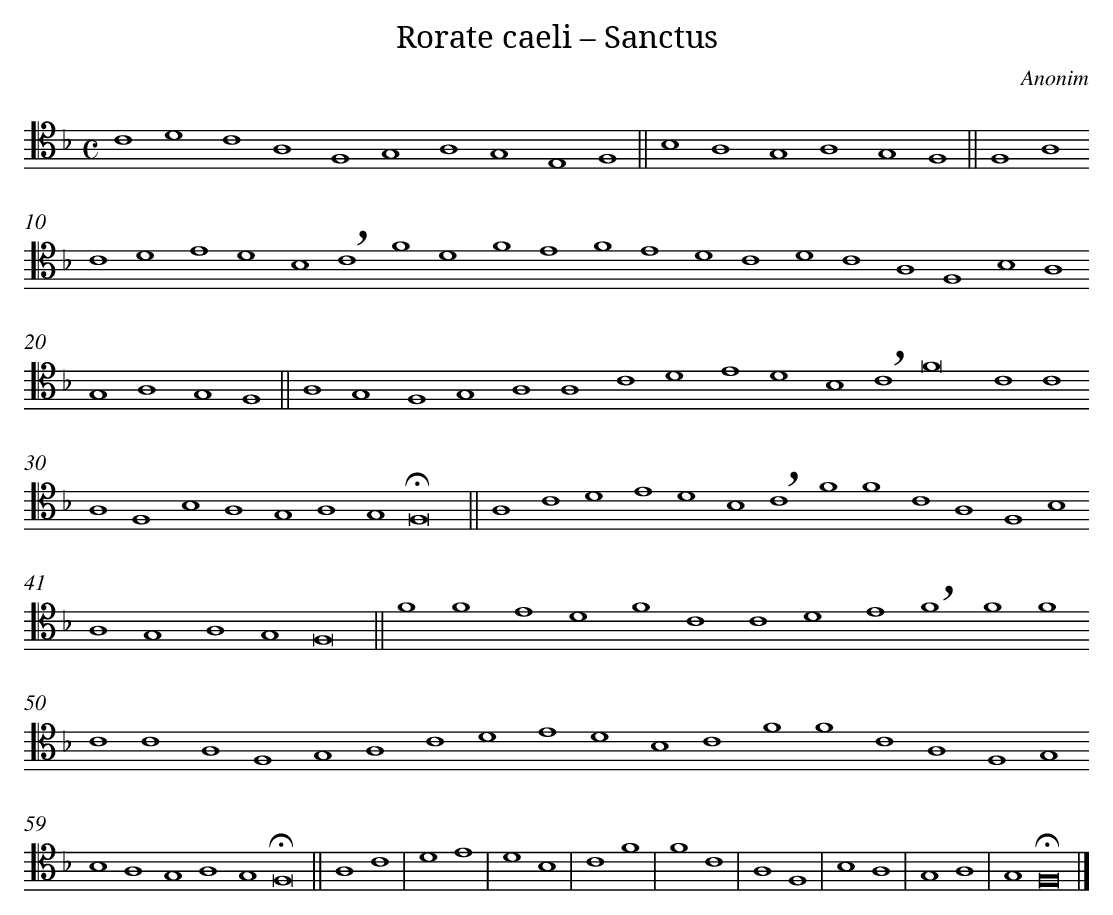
X:1
T: Rorate caeli – Sanctus
C: Anonim
L: 1/4
M: C
K: F clef=tenor
C4D4 [|]
C4A,4 [|]
F,4G,4 [|]
A,4G,4 [|]
E,4F,4 ||
B,4A,4 [|]
G,4A,4 [|]
G,4F,4 ||
F,4A,4 [|]
C4D4 [|]
E4D4 [|]
B,4!breath!C4 [|]
F4D4 [|]
F4E4 [|]
F4E4 [|]
D4C4 [|]
D4C4 [|]
A,4F,4 [|]
B,4A,4 [|]
G,4A,4 [|]
G,4F,4 ||
A,4G,4 [|]
F,4G,4 [|]
A,4A,4 [|]
C4D4 [|]
E4D4 [|]
B,4!breath!C4 [|]
F8 [|]
C4C4 [|]
A,4F,4 [|]
B,4A,4 [|]
G,4A,4 [|]
G,4!fermata!F,8 [|]
 ||
A,4 [I:setbarnb 35][|]
C4D4 [|]
E4D4 [|]
B,4!breath!C4 [|]
F4F4 [|]
C4A,4 [|]
F,4B,4 [|]
A,4G,4 [|]
A,4G,4 [|]
F,8 ||
F4F4 [|]
E4D4 [|]
F4C4 [|]
C4D4 [|]
E4!breath!F4 [|]
F4F4 [|]
C4C4 [|]
A,4F,4 [|]
G,4A,4 [|]
C4D4 [|]
E4D4 [|]
B,4C4 [|]
F4F4 [|]
C4A,4 [|]
F,4G,4 [|]
B,4A,4 [|]
G,4A,4 [|]
G,4!fermata!F,8 ||
A,4C4 |
D4E4 |
D4B,4 |
C4F4 |
F4C4 |
A,4F,4 |
B,4A,4 |
G,4A,4 |
G,4!fermata!F,8 |]
